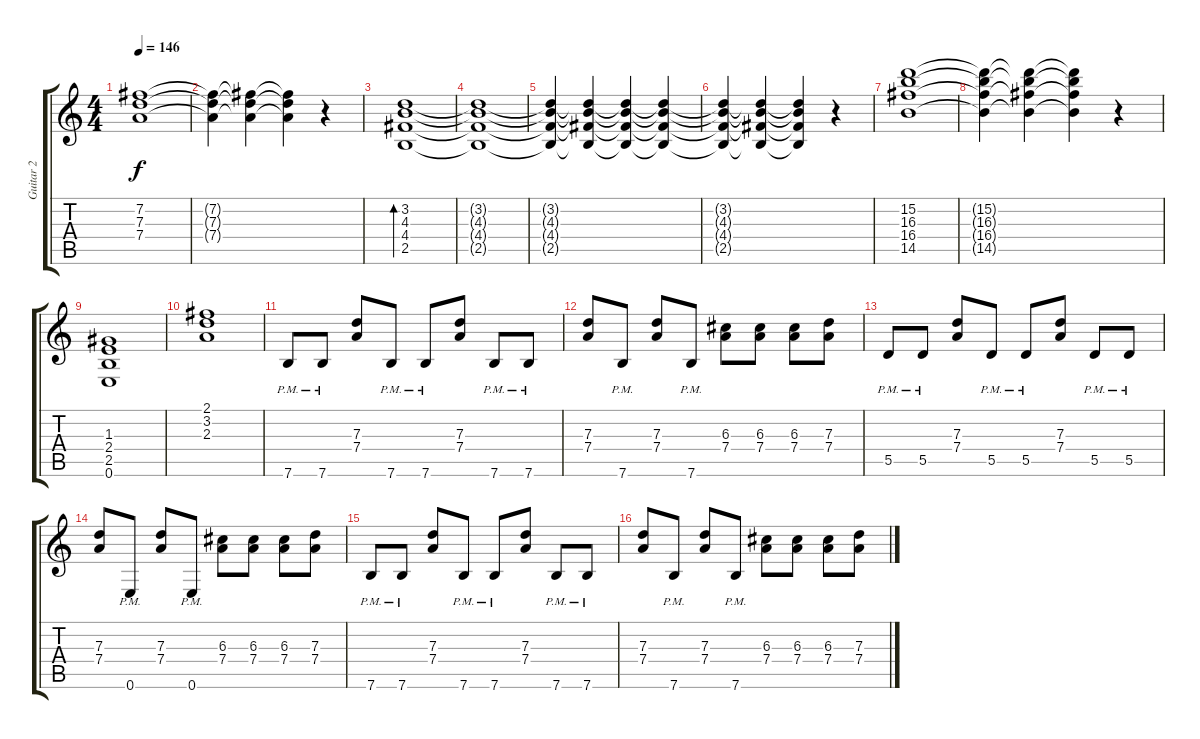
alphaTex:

\track ("Guitar 2" "Guitar 2") {instrument distortionguitar}
\staff {score tabs}
\tuning (E4 B3 G3 D3 A2 E2) {hide}
\ts (4 4)
\tempo 146
\clef g2
\ks c
(7.2{t} 7.3{t} 7.4{t}).1{dy f} |
(7.2{t} 7.3{t} 7.4{t}).4 (7.2{t} 7.3{t} 7.4{t}).4 (7.2{t} 7.3{t} 7.4{t}).4 r.4{volume 11} |
(3.2 4.3 4.4 2.5).1{bd 480 volume 4} |
(3.2{t} 4.3{t} 4.4{t} 2.5{t}).1 |
(3.2{t} 4.3{t} 4.4{t} 2.5{t}).4 (3.2{t} 4.3{t} 4.4{t} 2.5{t}).4 (3.2{t} 4.3{t} 4.4{t} 2.5{t}).4 (3.2{t} 4.3{t} 4.4{t} 2.5{t}).4 |
(3.2{t} 4.3{t} 4.4{t} 2.5{t}).4 (3.2{t} 4.3{t} 4.4{t} 2.5{t}).4 (3.2{t} 4.3{t} 4.4{t} 2.5{t}).4 r.4{volume 11} |
(15.2 16.3 16.4 14.5).1{volume 4} |
(15.2{t} 16.3{t} 16.4{t} 14.5{t}).4 (15.2{t} 16.3{t} 16.4{t} 14.5{t}).4 (15.2{t} 16.3{t} 16.4{t} 14.5{t}).4 r.4{volume 11} |
(1.3 2.4 2.5 0.6).1 |
(2.1 3.2 2.3).1 |
7.6{pm}.8 7.6{pm}.8 (7.3 7.4).8 7.6{pm}.8 7.6{pm}.8 (7.3 7.4).8 7.6{pm}.8 7.6{pm}.8 |
(7.3 7.4).8 7.6{pm}.8 (7.3 7.4).8 7.6{pm}.8 (6.3 7.4).8 (6.3 7.4).8 (6.3 7.4).8 (7.3 7.4).8 |
5.5{pm}.8 5.5{pm}.8 (7.3 7.4).8 5.5{pm}.8 5.5{pm}.8 (7.3 7.4).8 5.5{pm}.8 5.5{pm}.8 |
(7.3 7.4).8 0.6{pm}.8 (7.3 7.4).8 0.6{pm}.8 (6.3 7.4).8 (6.3 7.4).8 (6.3 7.4).8 (7.3 7.4).8 |
7.6{pm}.8 7.6{pm}.8 (7.3 7.4).8 7.6{pm}.8 7.6{pm}.8 (7.3 7.4).8 7.6{pm}.8 7.6{pm}.8 |
(7.3 7.4).8 7.6{pm}.8 (7.3 7.4).8 7.6{pm}.8 (6.3 7.4).8 (6.3 7.4).8 (6.3 7.4).8 (7.3 7.4).8
